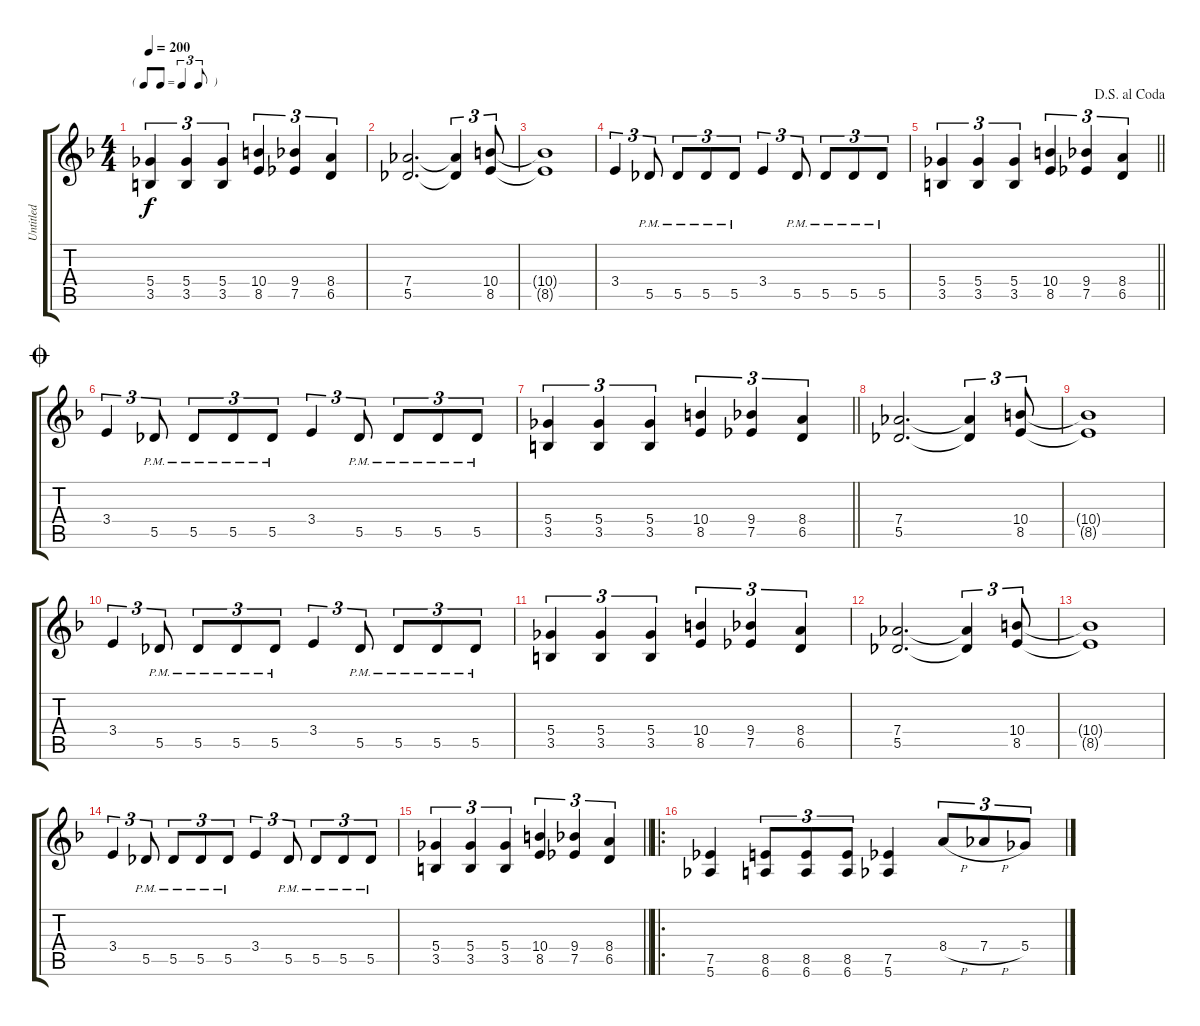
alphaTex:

\track ("Untitled" "Untitled") {instrument distortionguitar}
\staff {score tabs}
\tuning (Eb4 Bb3 Gb3 Db3 Ab2 Eb2) {hide}
\ts (4 4)
\tf triplet8th
\tempo 200
\clef g2
\ks f
(5.4 3.5).4{tu (3 2) dy f} (5.4 3.5).4{tu (3 2)} (5.4 3.5).4{tu (3 2)} (10.4 8.5).4{tu (3 2)} (9.4 7.5).4{tu (3 2)} (8.4 6.5).4{tu (3 2)} |
(7.4 5.5).2{d} (7.4{t} 5.5{t}).4{tu (3 2)} (10.4 8.5).8{tu (3 2)} |
(10.4{t} 8.5{t}).1 |
3.4.4{tu (3 2)} 5.5{pm}.8{tu (3 2)} 5.5{pm}.8{tu (3 2)} 5.5{pm}.8{tu (3 2)} 5.5{pm}.8{tu (3 2)} 3.4.4{tu (3 2)} 5.5{pm}.8{tu (3 2)} 5.5{pm}.8{tu (3 2)} 5.5{pm}.8{tu (3 2)} 5.5{pm}.8{tu (3 2)} |
\jump dalsegnoalcoda
\barLineRight lightlight
(5.4 3.5).4{tu (3 2)} (5.4 3.5).4{tu (3 2)} (5.4 3.5).4{tu (3 2)} (10.4 8.5).4{tu (3 2)} (9.4 7.5).4{tu (3 2)} (8.4 6.5).4{tu (3 2)} |
\jump coda
3.4.4{tu (3 2)} 5.5{pm}.8{tu (3 2)} 5.5{pm}.8{tu (3 2)} 5.5{pm}.8{tu (3 2)} 5.5{pm}.8{tu (3 2)} 3.4.4{tu (3 2)} 5.5{pm}.8{tu (3 2)} 5.5{pm}.8{tu (3 2)} 5.5{pm}.8{tu (3 2)} 5.5{pm}.8{tu (3 2)} |
\barLineRight lightlight
(5.4 3.5).4{tu (3 2)} (5.4 3.5).4{tu (3 2)} (5.4 3.5).4{tu (3 2)} (10.4 8.5).4{tu (3 2)} (9.4 7.5).4{tu (3 2)} (8.4 6.5).4{tu (3 2)} |
(7.4 5.5).2{d} (7.4{t} 5.5{t}).4{tu (3 2)} (10.4 8.5).8{tu (3 2)} |
(10.4{t} 8.5{t}).1 |
3.4.4{tu (3 2)} 5.5{pm}.8{tu (3 2)} 5.5{pm}.8{tu (3 2)} 5.5{pm}.8{tu (3 2)} 5.5{pm}.8{tu (3 2)} 3.4.4{tu (3 2)} 5.5{pm}.8{tu (3 2)} 5.5{pm}.8{tu (3 2)} 5.5{pm}.8{tu (3 2)} 5.5{pm}.8{tu (3 2)} |
(5.4 3.5).4{tu (3 2)} (5.4 3.5).4{tu (3 2)} (5.4 3.5).4{tu (3 2)} (10.4 8.5).4{tu (3 2)} (9.4 7.5).4{tu (3 2)} (8.4 6.5).4{tu (3 2)} |
(7.4 5.5).2{d} (7.4{t} 5.5{t}).4{tu (3 2)} (10.4 8.5).8{tu (3 2)} |
(10.4{t} 8.5{t}).1 |
3.4.4{tu (3 2)} 5.5{pm}.8{tu (3 2)} 5.5{pm}.8{tu (3 2)} 5.5{pm}.8{tu (3 2)} 5.5{pm}.8{tu (3 2)} 3.4.4{tu (3 2)} 5.5{pm}.8{tu (3 2)} 5.5{pm}.8{tu (3 2)} 5.5{pm}.8{tu (3 2)} 5.5{pm}.8{tu (3 2)} |
\barLineRight lightlight
(5.4 3.5).4{tu (3 2)} (5.4 3.5).4{tu (3 2)} (5.4 3.5).4{tu (3 2)} (10.4 8.5).4{tu (3 2)} (9.4 7.5).4{tu (3 2)} (8.4 6.5).4{tu (3 2)} |
\ro
(7.5 5.6).4 (8.5 6.6).8{tu (3 2)} (8.5 6.6).8{tu (3 2)} (8.5 6.6).8{tu (3 2)} (7.5 5.6).4 8.4{h}.8{tu (3 2)} 7.4{h}.8{tu (3 2)} 5.4.8{tu (3 2)}
